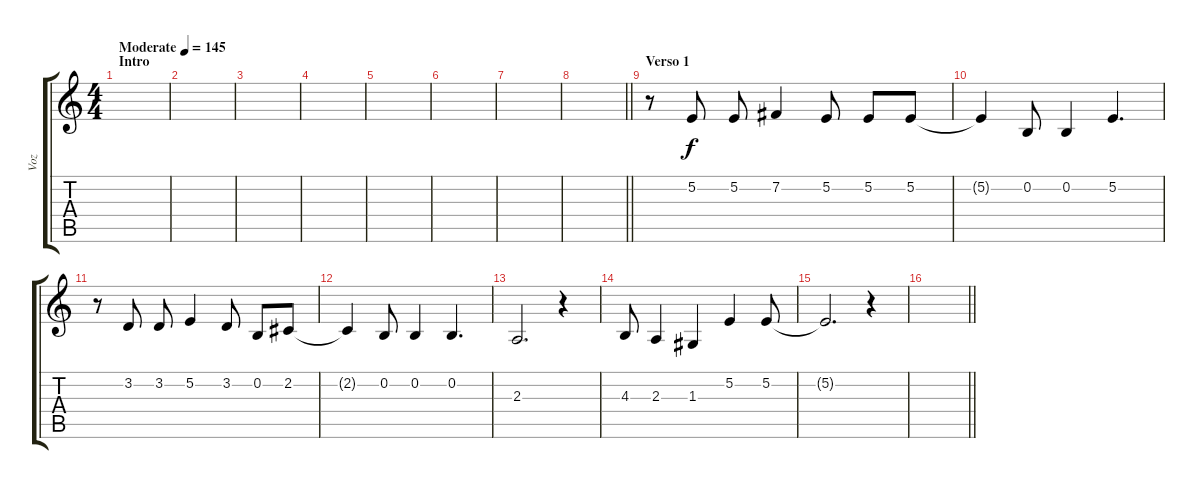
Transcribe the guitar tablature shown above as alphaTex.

\track ("Voz" "Voz") {instrument flute}
\staff {score tabs}
\tuning (E4 B3 G3 D3 A2 E2) {hide}
\ts (4 4)
\section ("" "Intro")
\tempo (145 "Moderate")
\clef g2
\ks c
|
|
|
|
|
|
|
\barLineRight lightlight
|
\section ("" "Verso 1")
r.8 5.2.8 5.2.8 7.2.4 5.2.8 5.2.8 5.2.8 |
5.2{t}.4 0.2.8 0.2.4 5.2.4{d} |
r.8 3.2.8 3.2.8 5.2.4 3.2.8 0.2.8 2.2.8 |
2.2{t}.4 0.2.8 0.2.4 0.2.4{d} |
2.3.2{d} r.4 |
4.3.8 2.3.4 1.3.4 5.2.4 5.2.8 |
5.2{t}.2{d} r.4 |
\barLineRight lightlight
